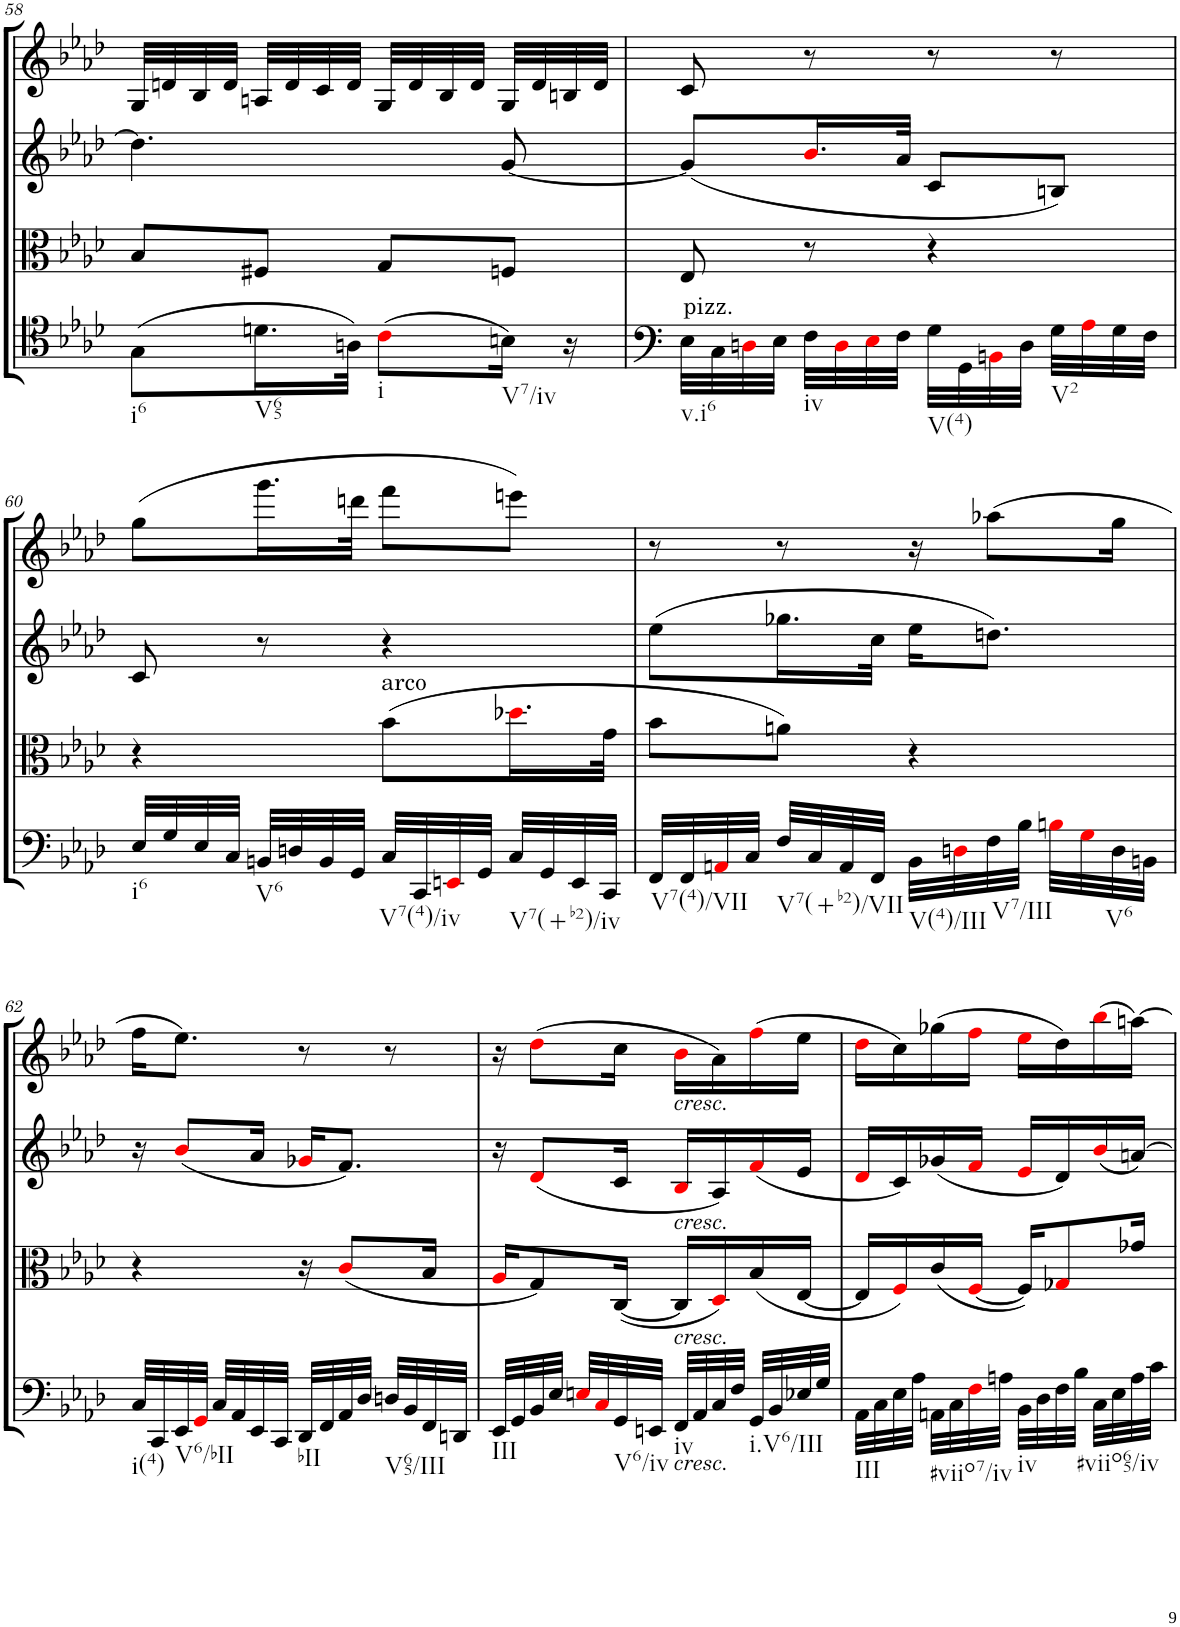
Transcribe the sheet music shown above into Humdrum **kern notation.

**kern	**kern	**kern	**kern
*part4	*part3	*part2	*part1
*staff4	*staff3	*staff2	*staff1
*I"Cello	*I"Viola	*I"2nd Violin	*I"1st Violin
*	*I'Vla	*I'Vln	*I'Vln
!!LO:PB:g=z
*clefC4	*clefC3	*clefG2	*clefG2
*k[b-e-a-d-]	*k[b-e-a-d-]	*k[b-e-a-d-]	*k[b-e-a-d-]
*f:	*f:	*f:	*f:
*M2/4	*M2/4	*M2/4	*M2/4
=58	=58	=58	=58
!LO:TX:b:t=i6	!	!	!
(8G\L	8B-/L	4.dd\]	32G/LLL
.	.	.	32dn/
.	.	.	32B-/
.	.	.	32d/JJJ
!LO:TX:b:t=V65	!	!	!
16.dn\L	8F#X/J	.	32An/LLL
.	.	.	32d/
.	.	.	32c/
32An\JJk)	.	.	32d/JJJ
!LO:TX:b:t=i	!	!	!
(8ci\L	8G/L	.	32G/LLL
.	.	.	32d/
.	.	.	32B-/
.	.	.	32d/JJJ
!LO:TX:b:t=V7/iv	!	!	!
16Bn\Jk)	8Fn/J	[8g/	32G/LLL
.	.	.	32d/
16r	.	.	32Bn/
.	.	.	32d/JJJ
=59	=59	=59	=59
!LO:TX:a:t=pizz.	!	!	!
!LO:TX:b:t=v.i6	!	!	!
32E-\LLL	8E-/	(8g/L]	8c/
32C\	.	.	.
32Dni\	.	.	.
32E-\JJJ	.	.	.
!LO:TX:b:t=iv	!	!	!
32F\LLL	8r	16.b-i/L	8r
32Di\	.	.	.
32E-i\	.	.	.
32F\JJJ	.	32a-/JJk	.
!LO:TX:b:t=V(4)	!	!	!
32G\LLL	4r	8c/L	8r
32GG\	.	.	.
32BBni\	.	.	.
32D\JJJ	.	.	.
!LO:TX:b:t=V2	!	!	!
32G\LLL	.	8Bn/J)	8r
32A-i\	.	.	.
32G\	.	.	.
32F\JJJ	.	.	.
!!LO:LB:g=z
=60	=60	=60	=60
!LO:TX:b:t=i6	!	!	!
32E-/LLL	4r	8c/	(8gg\L
32G/	.	.	.
32E-/	.	.	.
32C/JJJ	.	.	.
!LO:TX:b:t=V6	!	!	!
32BBn/LLL	.	8r	16.ggg\L
32Dn/	.	.	.
32BB/	.	.	.
32GG/JJJ	.	.	32dddn\JJk
!	!LO:TX:a:t=arco	!	!
!LO:TX:b:t=V7(4)/iv	!	!	!
32C/LLL	(8b-\L	4r	8fff\L
32CC/	.	.	.
32EEni/	.	.	.
32GG/JJJ	.	.	.
!LO:TX:b:t=V7(+b2)/iv	!	!	!
32C/LLL	16.dd-Xi\L	.	8eeen\J)
32GG/	.	.	.
32EE/	.	.	.
32CC/JJJ	32g\JJk	.	.
=61	=61	=61	=61
!LO:TX:b:t=V7(4)/VII	!	!	!
32FF/LLL	8b-\L	(8ee-\L	8r
32FF/	.	.	.
32AAni/	.	.	.
32C/JJJ	.	.	.
!LO:TX:b:t=V7(+b2)/VII	!	!	!
32F/LLL	8an\J)	16.gg-X\L	8r
32C/	.	.	.
32AA/	.	.	.
32FF/JJJ	.	32cc\JJk	.
!LO:TX:b:t=V(4)/III	!	!	!
32BB-\LLL	4r	16ee-\KL	16r
32Dni\	.	.	.
!LO:TX:b:t=V7/III	!	!	!
32F\	.	8.ddn\J)	(8aa-X\L
32B-\JJJ	.	.	.
32Bni\LLL	.	.	.
32Gi\	.	.	.
!LO:TX:b:t=V6	!	!	!
32D\	.	.	16gg\Jk
32BBn\JJJ	.	.	.
!!LO:LB:g=z
=62	=62	=62	=62
!LO:TX:b:t=i(4)	!	!	!
32C/LLL	4r	16r	16ff\KL
32CC/	.	.	.
!LO:TX:b:t=V6/bII	!	!	!
32EE-/	.	(8b-i/L	8.ee-\J)
32GGi/JJJ	.	.	.
32C/LLL	.	.	.
32AA-/	.	.	.
32EE-/	.	16a-/Jk	.
32CC/JJJ	.	.	.
!LO:TX:b:t=bII	!	!	!
32DD-/LLL	16r	16g-Xi/KL	8r
32FF/	.	.	.
32AA-/	(8ci/L	8.f/J)	.
32D-/JJJ	.	.	.
!LO:TX:b:t=V65/III	!	!	!
32Dn/LLL	.	.	8r
32BB-/	.	.	.
32FF/	16B-/Jk	.	.
32DDn/JJJ	.	.	.
=63	=63	=63	=63
!LO:TX:b:t=III	!	!	!
32EE-/LLL	16A-i/KL	16r	16r
32GG/	.	.	.
32BB-/	8G/)	(8d-i/L	(8dd-i\L
32E-/JJJ	.	.	.
32Eni/LLL	.	.	.
32Ci/	.	.	.
!LO:TX:b:t=V6/iv	!	!	!
32GG/	([16C/Jk	16c/Jk	16cc\Jk
32EEn/JJJ	.	.	.
!	!	!	!LO:TX:b:i:t=cresc.
!	!	!LO:TX:b:i:t=cresc.	!
!	!LO:TX:b:i:t=cresc.	!	!
!LO:TX:b:i:t=cresc.	!	!	!
!LO:TX:b:t=iv	!	!	!
32FF/LLL	16C/LL]	16B-i/LL	16b-i\LL
32AA-/	.	.	.
32C/	16D-i/)	16A-/)	16a-\)
32F/JJJ	.	.	.
!LO:TX:b:t=i.V6/III	!	!	!
32GG/LLL	(16B-/	(16fi/	(16ffi\
32BB-/	.	.	.
32E-X/	[16E-/JJ	16e-/JJ	16ee-\JJ
32G/JJJ	.	.	.
=64	=64	=64	=64
!LO:TX:b:t=III	!	!	!
32AA-\LLL	16E-/LL]	16d-i/LL	16dd-i\LL
32C\	.	.	.
32E-\	16Fi/)	16c/)	16cc\)
32A-\JJJ	.	.	.
!LO:TX:b:t=#viio7/iv	!	!	!
32AAn\LLL	(16c/	(16g-X/	(16gg-X\
32C\	.	.	.
32Fi\	[16Fi/JJ	16fi/JJ	16ffi\JJ
32An\JJJ	.	.	.
!LO:TX:b:t=iv	!	!	!
32BB-\LLL	16F/KL])	16e-i/LL	16ee-i\LL
32D-\	.	.	.
32F\	8G-Xi/	16d-/)	16dd-\)
32B-\JJJ	.	.	.
!LO:TX:b:t=#viio65/iv	!	!	!
32C\LLL	.	(16b-i/	(16bb-i\
32E-\	.	.	.
32A\	16g-X/Jk	[16an/JJ)	[16aan\JJ)
32c\JJJ	.	.	.
=	=	=	=
*-	*-	*-	*-
